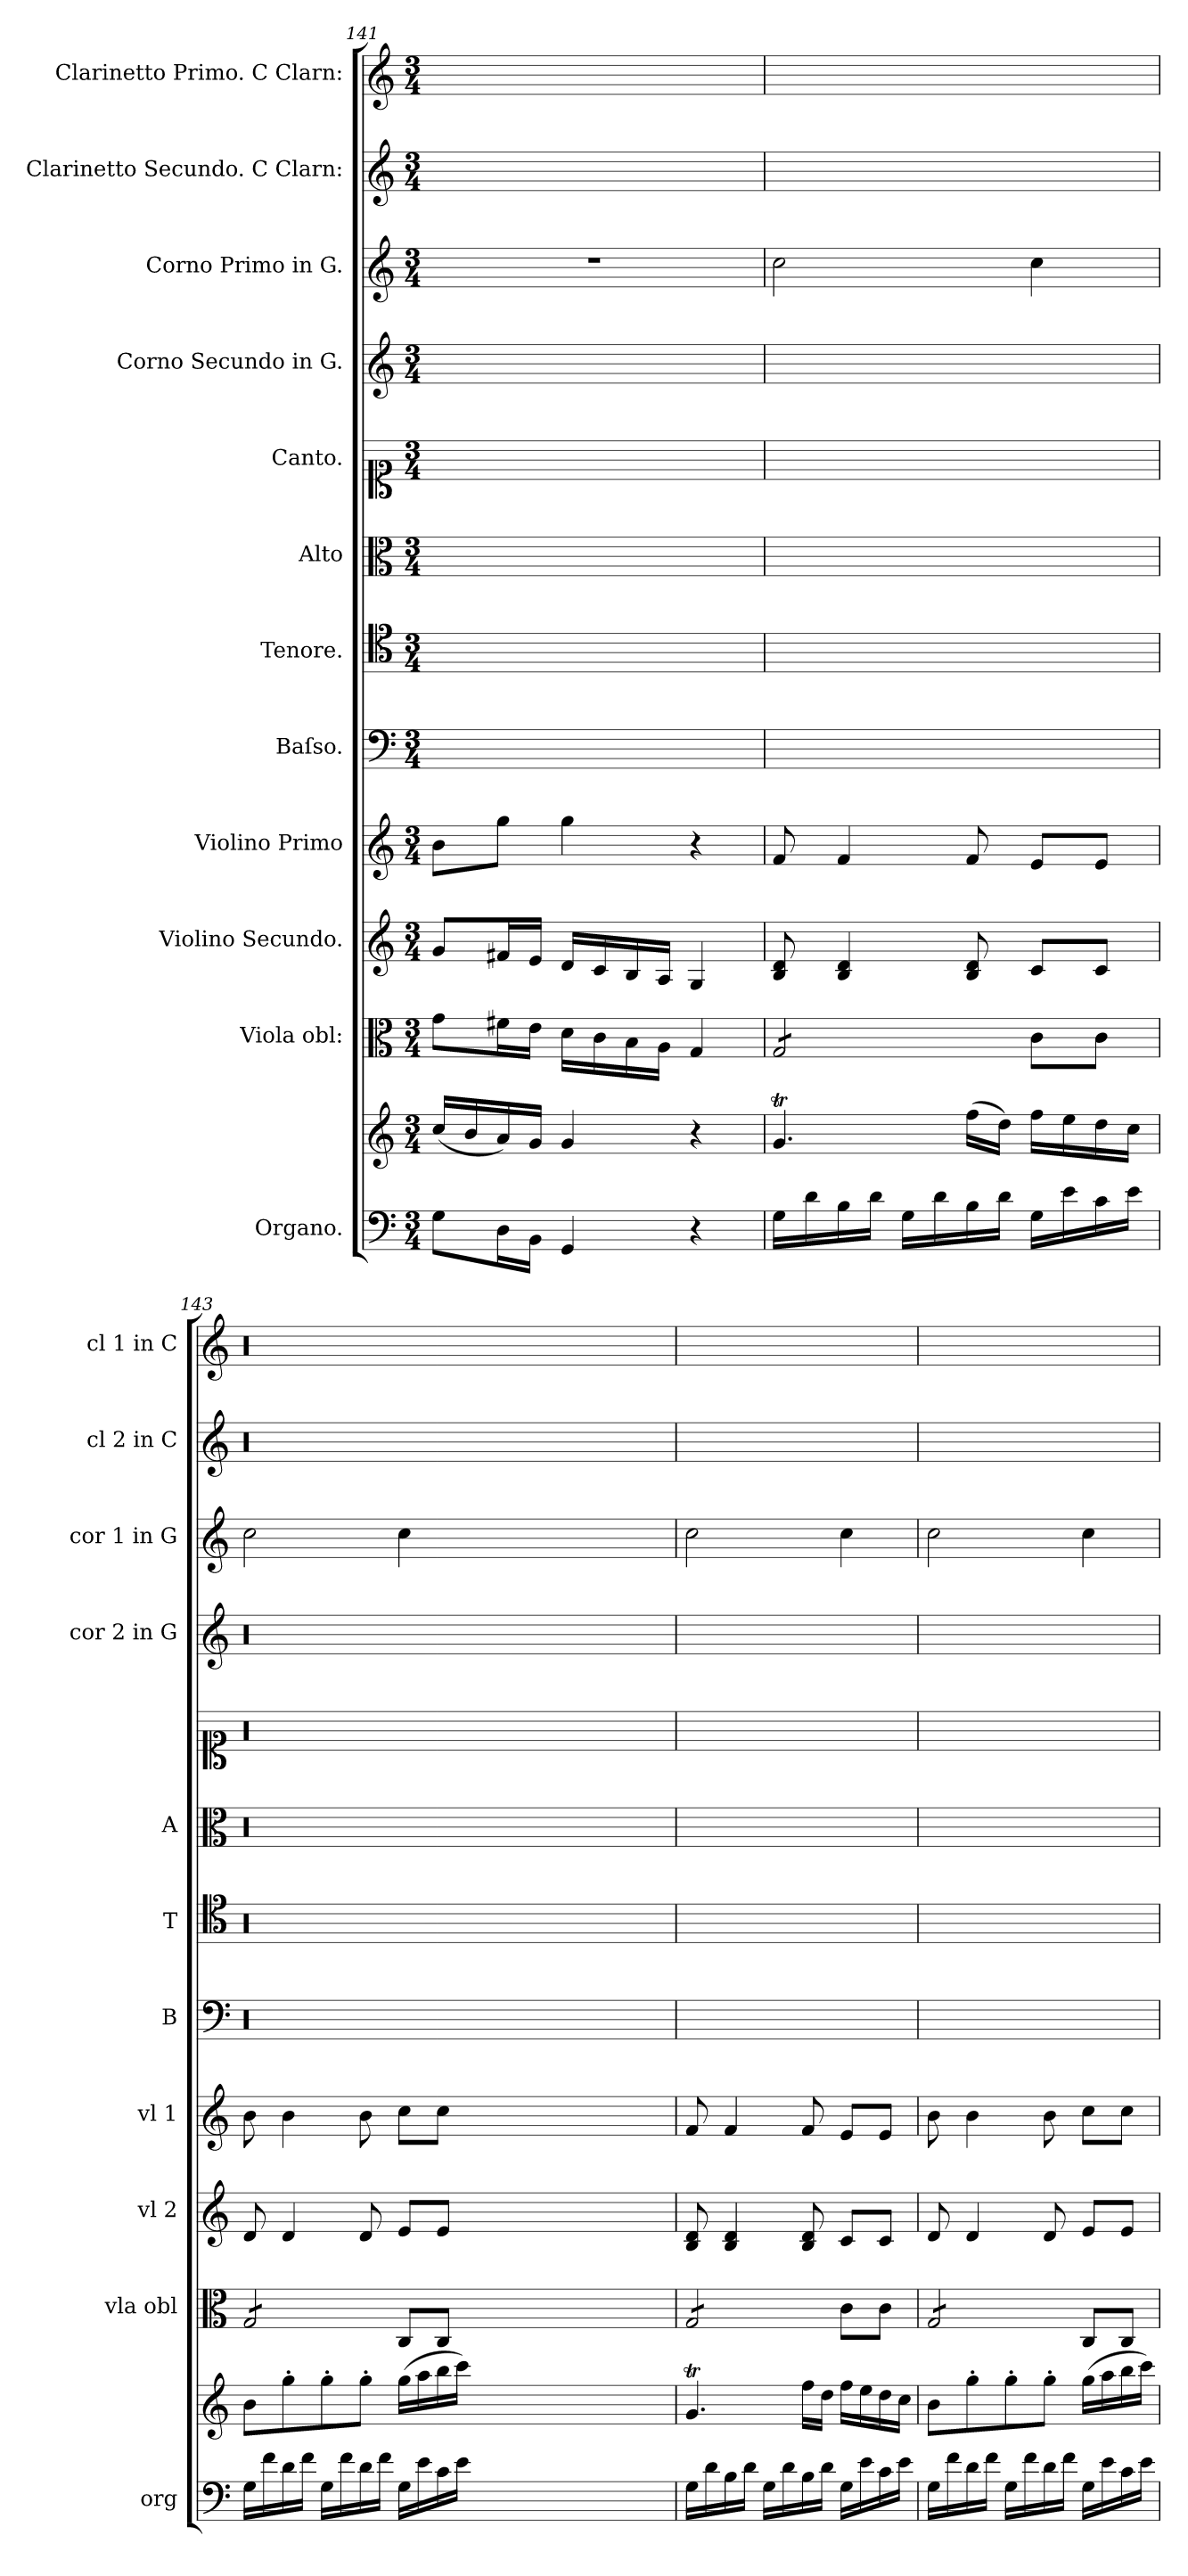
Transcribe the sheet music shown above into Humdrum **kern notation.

**kern	**kern	**kern	**kern	**kern	**kern	**kern	**kern	**kern	**kern	**kern	**kern	**kern
*part12	*part12	*part11	*part10	*part9	*part8	*part7	*part6	*part5	*part4	*part3	*part2	*part1
*staff13	*staff12	*staff11	*staff10	*staff9	*staff8	*staff7	*staff6	*staff5	*staff4	*staff3	*staff2	*staff1
*I"Organo.	*	*I"Viola obl:	*I"Violino Secundo.	*I"Violino Primo	*I"Baſso.	*I"Tenore.	*I"Alto	*I"Canto.	*I"Corno Secundo in G.	*I"Corno Primo in G.	*I"Clarinetto Secundo. C Clarn:	*I"Clarinetto Primo. C Clarn:
*I'org	*	*I'vla obl	*I'vl 2	*I'vl 1	*I'B	*I'T	*I'A	*	*I'cor 2 in G	*I'cor 1 in G	*I'cl 2 in C	*I'cl 1 in C
*clefF4	*clefG2	*clefC3	*clefG2	*clefG2	*clefF4	*clefC4	*clefC3	*clefC1	*clefG2	*clefG2	*clefG2	*clefG2
*	*	*	*	*	*	*	*	*	*ITrd-4c-7	*ITrd-4c-7	*	*
*k[]	*k[]	*k[]	*k[]	*k[]	*k[]	*k[]	*k[]	*k[]	*	*	*k[]	*k[]
*C:	*C:	*C:	*C:	*C:	*C:	*C:	*C:	*C:	*	*	*C:	*C:
*M3/4	*M3/4	*M3/4	*M3/4	*M3/4	*M3/4	*M3/4	*M3/4	*M3/4	*M3/4	*M3/4	*M3/4	*M3/4
=141	=141	=141	=141	=141	=141	=141	=141	=141	=141	=141	=141	=141
8G\L	(16cc/LL	8g\L	8g/L	8b\L	2.ryy	2.ryy	2.ryy	2.ryy	2.ryy	2.r	2.ryy	2.ryy
.	16b/	.	.	.	.	.	.	.	.	.	.	.
16D\L	16a/)	16f#X\L	16f#X/L	8gg\J	.	.	.	.	.	.	.	.
16BB\JJ	16g/JJ	16e\JJ	16e/JJ	.	.	.	.	.	.	.	.	.
4GG/	4g/	16d\LL	16d/LL	4gg\	.	.	.	.	.	.	.	.
.	.	16c\	16c/	.	.	.	.	.	.	.	.	.
.	.	16B\	16B/	.	.	.	.	.	.	.	.	.
.	.	16A\JJ	16A/JJ	.	.	.	.	.	.	.	.	.
4r	4r	4G/	4G/	4r	.	.	.	.	.	.	.	.
=142	=142	=142	=142	=142	=142	=142	=142	=142	=142	=142	=142	=142
*	*	*tremolo	*	*	*	*	*	*	*	*	*	*
16G\LL	4.gT/	8G/L	8B/ 8d/	8f/	2.ryy	2.ryy	2.ryy	2.ryy	2.ryy	2gg\	2.ryy	2.ryy
16d\	.	.	.	.	.	.	.	.	.	.	.	.
16B\	.	8G/	4B/ 4d/	4f/	.	.	.	.	.	.	.	.
16d\JJ	.	.	.	.	.	.	.	.	.	.	.	.
16G\LL	.	8G/	.	.	.	.	.	.	.	.	.	.
16d\	.	.	.	.	.	.	.	.	.	.	.	.
16B\	(16ff\LL	8G/J	8B/ 8d/	8f/	.	.	.	.	.	.	.	.
*	*	*Xtremolo	*	*	*	*	*	*	*	*	*	*
16d\JJ	16dd\JJ)	.	.	.	.	.	.	.	.	.	.	.
16G\LL	16ff\LL	8c\L	8c/L	8e/L	.	.	.	.	.	4gg\	.	.
16e\	16ee\	.	.	.	.	.	.	.	.	.	.	.
16c\	16dd\	8c\J	8c/J	8e/J	.	.	.	.	.	.	.	.
16e\JJ	16cc\JJ	.	.	.	.	.	.	.	.	.	.	.
=143	=143	=143	=143	=143	=143	=143	=143	=143	=143	=143	=143	=143
!	!	!	!	!	!LO:N:vis=00	!LO:N:vis=00	!LO:N:vis=00	!LO:N:vis=00	!LO:N:vis=00	!	!LO:N:vis=00	!LO:N:vis=00
*	*	*tremolo	*	*	*	*	*	*	*	*	*	*
16G\LL	8b\L	8G/L	8d/	8b\	0.r	0.r	0.r	0.r	0.r	2gg\	0.r	0.r
16f\	.	.	.	.	.	.	.	.	.	.	.	.
16d\	8gg'\	8G/	4d/	4b\	.	.	.	.	.	.	.	.
16f\JJ	.	.	.	.	.	.	.	.	.	.	.	.
16G\LL	8gg'\	8G/	.	.	.	.	.	.	.	.	.	.
16f\	.	.	.	.	.	.	.	.	.	.	.	.
16d\	8gg'\J	8G/J	8d/	8b\	.	.	.	.	.	.	.	.
*	*	*Xtremolo	*	*	*	*	*	*	*	*	*	*
16f\JJ	.	.	.	.	.	.	.	.	.	.	.	.
16G\LL	(16gg\LL	8C/L	8e/L	8cc\L	.	.	.	.	.	4gg\	.	.
16e\	16aa\	.	.	.	.	.	.	.	.	.	.	.
16c\	16bb\	8C/J	8e/J	8cc\J	.	.	.	.	.	.	.	.
16e\JJ	16ccc\JJ)	.	.	.	.	.	.	.	.	.	.	.
0ryy	0ryy	0ryy	0ryy	0ryy	.	.	.	.	.	0ryy	.	.
4ryy	4ryy	4ryy	4ryy	4ryy	.	.	.	.	.	4ryy	.	.
=144	=144	=144	=144	=144	=144	=144	=144	=144	=144	=144	=144	=144
*	*	*tremolo	*	*	*	*	*	*	*	*	*	*
16G\LL	4.gT/	8G/L	8B/ 8d/	8f/	2.ryy	2.ryy	2.ryy	2.ryy	2.ryy	2gg\	2.ryy	2.ryy
16d\	.	.	.	.	.	.	.	.	.	.	.	.
16B\	.	8G/	4B/ 4d/	4f/	.	.	.	.	.	.	.	.
16d\JJ	.	.	.	.	.	.	.	.	.	.	.	.
16G\LL	.	8G/	.	.	.	.	.	.	.	.	.	.
16d\	.	.	.	.	.	.	.	.	.	.	.	.
16B\	16ff\LL	8G/J	8B/ 8d/	8f/	.	.	.	.	.	.	.	.
*	*	*Xtremolo	*	*	*	*	*	*	*	*	*	*
16d\JJ	16dd\JJ	.	.	.	.	.	.	.	.	.	.	.
16G\LL	16ff\LL	8c\L	8c/L	8e/L	.	.	.	.	.	4gg\	.	.
16e\	16ee\	.	.	.	.	.	.	.	.	.	.	.
16c\	16dd\	8c\J	8c/J	8e/J	.	.	.	.	.	.	.	.
16e\JJ	16cc\JJ	.	.	.	.	.	.	.	.	.	.	.
=145	=145	=145	=145	=145	=145	=145	=145	=145	=145	=145	=145	=145
*	*	*tremolo	*	*	*	*	*	*	*	*	*	*
16G\LL	8b\L	8G/L	8d/	8b\	2.ryy	2.ryy	2.ryy	2.ryy	2.ryy	2gg\	2.ryy	2.ryy
16f\	.	.	.	.	.	.	.	.	.	.	.	.
16d\	8gg'\	8G/	4d/	4b\	.	.	.	.	.	.	.	.
16f\JJ	.	.	.	.	.	.	.	.	.	.	.	.
16G\LL	8gg'\	8G/	.	.	.	.	.	.	.	.	.	.
16f\	.	.	.	.	.	.	.	.	.	.	.	.
16d\	8gg'\J	8G/J	8d/	8b\	.	.	.	.	.	.	.	.
*	*	*Xtremolo	*	*	*	*	*	*	*	*	*	*
16f\JJ	.	.	.	.	.	.	.	.	.	.	.	.
16G\LL	(16gg\LL	8C/L	8e/L	8cc\L	.	.	.	.	.	4gg\	.	.
16e\	16aa\	.	.	.	.	.	.	.	.	.	.	.
16c\	16bb\	8C/J	8e/J	8cc\J	.	.	.	.	.	.	.	.
16e\JJ	16ccc\JJ)	.	.	.	.	.	.	.	.	.	.	.
=	=	=	=	=	=	=	=	=	=	=	=	=
*-	*-	*-	*-	*-	*-	*-	*-	*-	*-	*-	*-	*-
